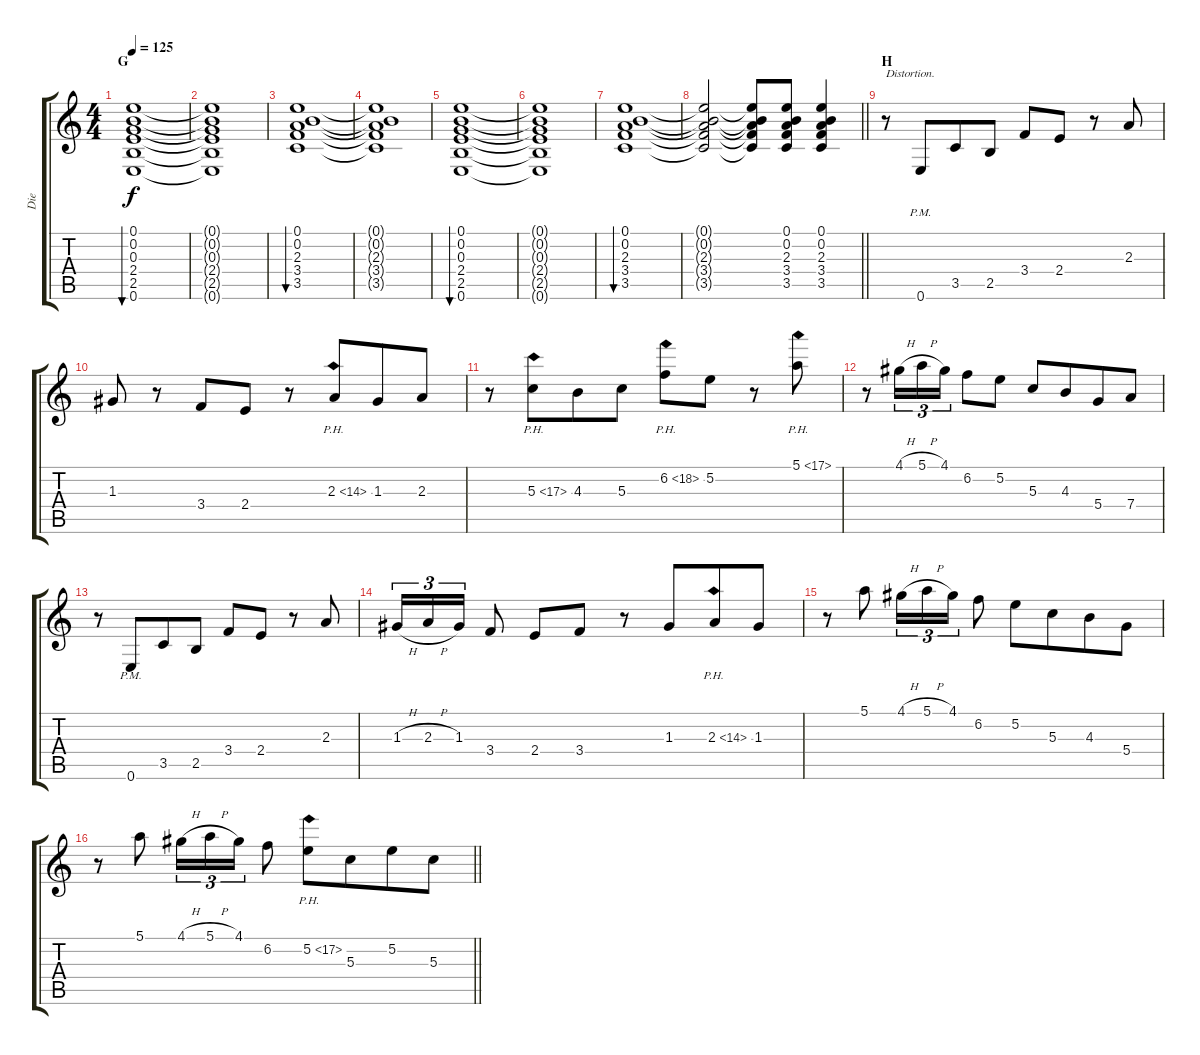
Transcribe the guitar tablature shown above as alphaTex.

\track ("Die" "Die") {instrument electricguitarclean}
\staff {score tabs}
\tuning (E4 B3 G3 D3 A2 E2) {hide}
\ts (4 4)
\section ("" "G")
\tempo 125
\clef g2
\ks c
(0.1 0.2 0.3 2.4 2.5 0.6).1{bu 240 dy f} |
(0.1{t} 0.2{t} 0.3{t} 2.4{t} 2.5{t} 0.6{t}).1 |
(0.1 0.2 2.3 3.4 3.5).1{bu 240} |
(0.1{t} 0.2{t} 2.3{t} 3.4{t} 3.5{t}).1 |
(0.1 0.2 0.3 2.4 2.5 0.6).1{bu 240} |
(0.1{t} 0.2{t} 0.3{t} 2.4{t} 2.5{t} 0.6{t}).1 |
(0.1 0.2 2.3 3.4 3.5).1{bu 240} |
\barLineRight lightlight
(0.1{t} 0.2{t} 2.3{t} 3.4{t} 3.5{t}).2 (0.1{t} 0.2{t} 2.3{t} 3.4{t} 3.5{t}).8 (0.1 0.2 2.3 3.4 3.5).8 (0.1 0.2 2.3 3.4 3.5).4 |
\section ("" "H")
r.8{txt "Distortion." instrument distortionguitar} 0.6{pm}.8{beam merge} 3.5.8{beam merge} 2.5.8{beam split} 3.4.8{beam merge} 2.4.8 r.8 2.3.8 |
1.3.8 r.8 3.4.8 2.4.8 r.8 2.3{ph 12}.8{beam merge} 1.3.8 2.3.8 |
r.8 5.3{ph 12}.8{beam merge} 4.3.8 5.3.8 6.2{ph 12}.8 5.2.8 r.8 5.1{ph 12}.8 |
r.8 4.1{h}.16{tu (3 2)} 5.1{h}.16{tu (3 2)} 4.1.16{tu (3 2)} 6.2.8{beam merge} 5.2.8{beam split} 5.3.8 4.3.8{beam merge} 5.4.8 7.4.8 |
r.8 0.6{pm}.8{beam merge} 3.5.8 2.5.8{beam split} 3.4.8{beam merge} 2.4.8 r.8 2.3.8 |
1.3{h}.16{tu (3 2)} 2.3{h}.16{tu (3 2)} 1.3.16{tu (3 2)} 3.4.8 2.4.8 3.4.8 r.8 1.3.8{beam merge} 2.3{ph 12}.8 1.3.8 |
r.8 5.1.8 4.1{h}.16{tu (3 2)} 5.1{h}.16{tu (3 2)} 4.1.16{tu (3 2)} 6.2.8 5.2.8 5.3.8{beam merge} 4.3.8 5.4.8 |
\barLineRight lightlight
r.8 5.1.8 4.1{h}.16{tu (3 2)} 5.1{h}.16{tu (3 2)} 4.1.16{tu (3 2)} 6.2.8 5.2{ph 12}.8 5.3.8{beam merge} 5.2.8 5.3.8
